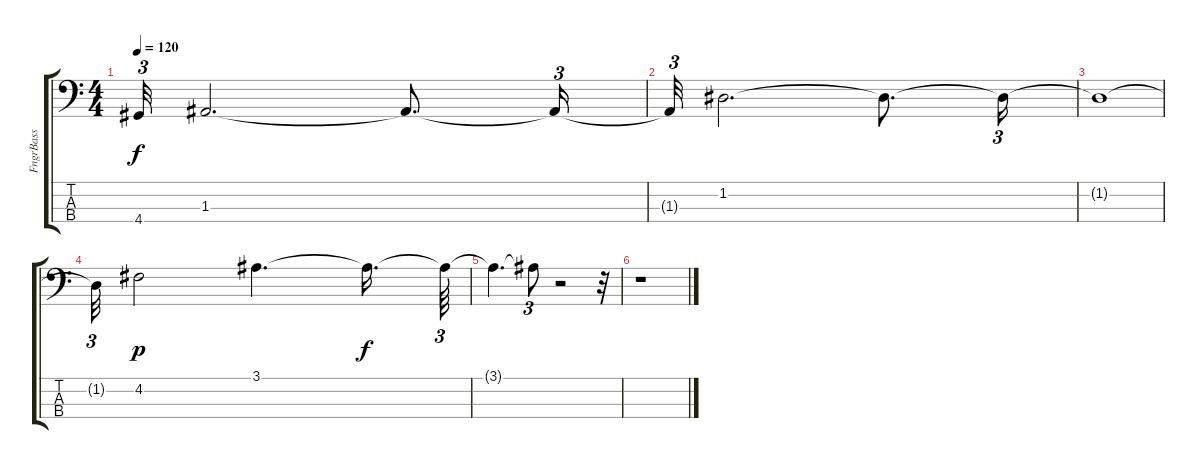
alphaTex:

\track ("FngrBass" "FngrBass") {instrument electricbassfinger}
\staff {score tabs}
\tuning (G2 D2 A1 E1) {hide}
\ts (4 4)
\tempo 120
\clef f4
\ks c
4.4{t}.32{tu (3 2) dy f} 1.3.2{d} 1.3{t}.8{d} 1.3{t}.16{tu (3 2)} |
1.3{t}.32{tu (3 2)} 1.2.2{d} 1.2{t}.8{d} 1.2{t}.16{tu (3 2)} |
1.2{t}.1 |
1.2{t}.32{tu (3 2)} 4.2.2{dy p} 3.1.4{d} 3.1{t}.16{d dy f} 3.1{t}.64{tu (3 2)} |
3.1{t}.4{d} 3.1{t}.8{tu (3 2)} r.2 r.32 |
r.1
